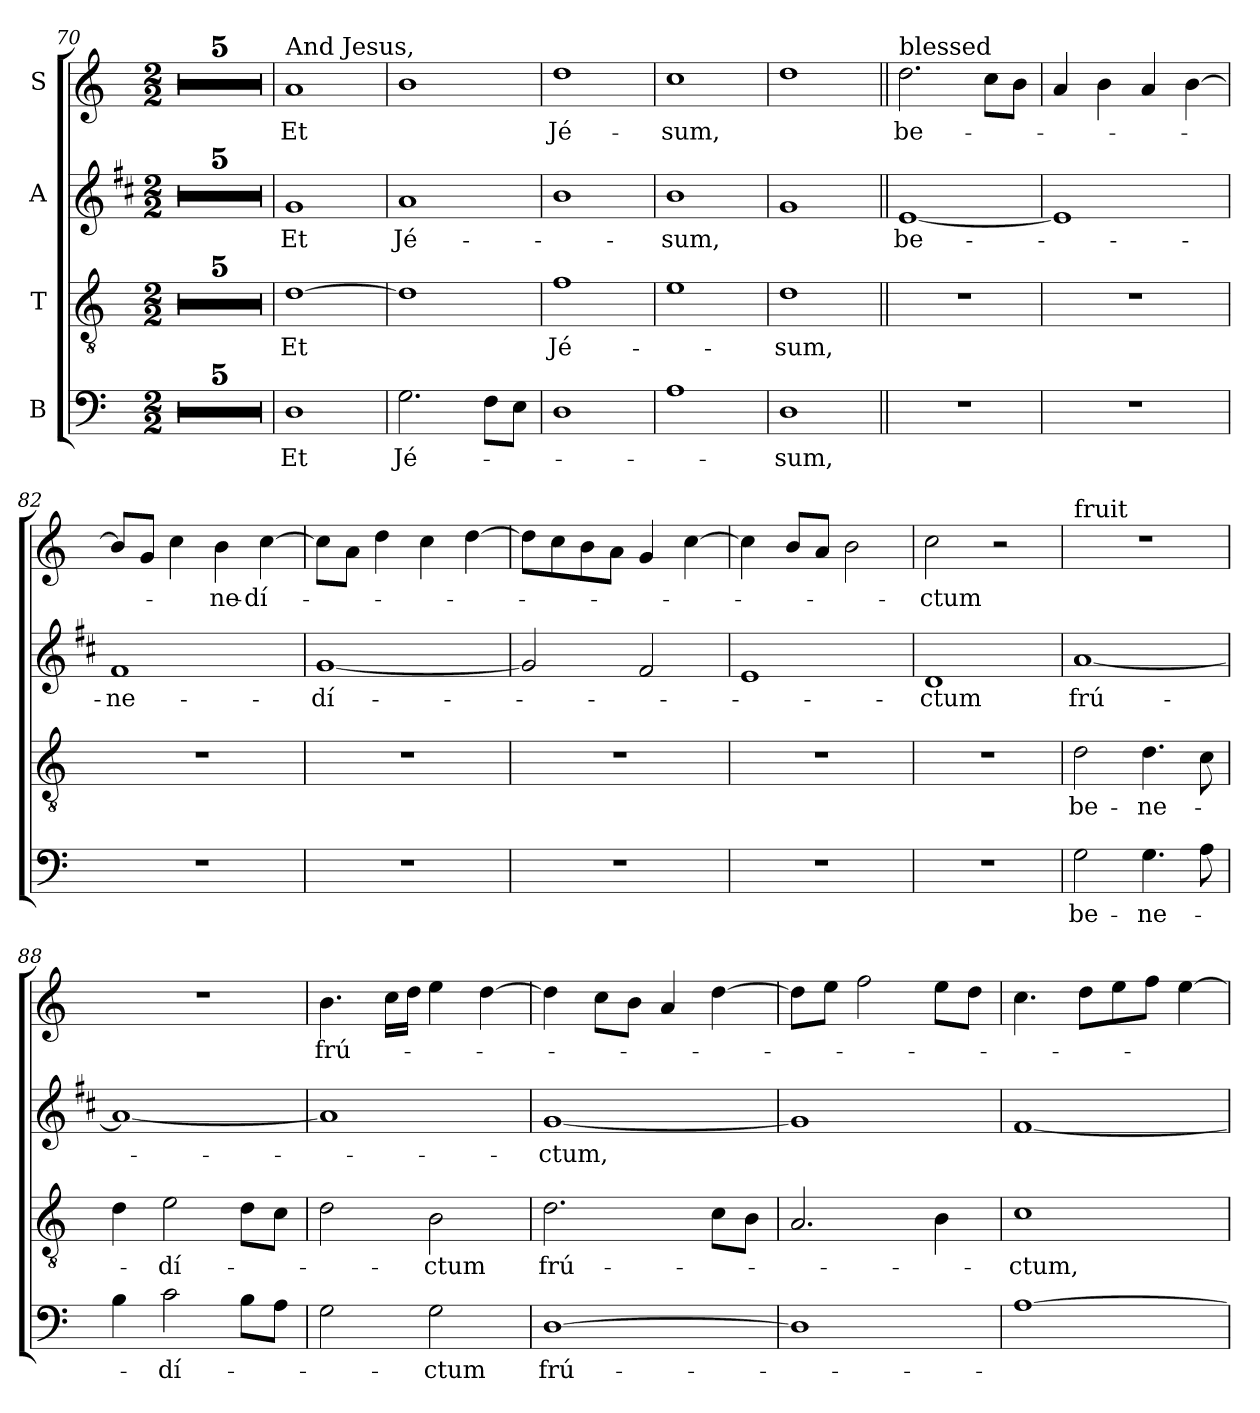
**kern	**text	**kern	**text	**kern	**text	**kern	**text
*part4	*part4	*part3	*part3	*part2	*part2	*part1	*part1
*staff4	*staff4	*staff3	*staff3	*staff2	*staff2	*staff1	*staff1
*I"B	*	*I"T	*	*I"A	*	*I"S	*
*clefF4	*	*clefGv2	*	*clefG2	*	*clefG2	*
*	*	*	*	*ITrd1c2	*	*	*
*k[]	*	*k[]	*	*k[]	*	*k[]	*
*C:	*	*C:	*	*C:	*	*C:	*
*M2/2	*	*M2/2	*	*M2/2	*	*M2/2	*
=70	=70	=70	=70	=70	=70	=70	=70
1r	.	1r	.	1r	.	1r	.
=71	=71	=71	=71	=71	=71	=71	=71
1r	.	1r	.	1r	.	1r	.
=72	=72	=72	=72	=72	=72	=72	=72
1r	.	1r	.	1r	.	1r	.
=73	=73	=73	=73	=73	=73	=73	=73
1r	.	1r	.	1r	.	1r	.
=74	=74	=74	=74	=74	=74	=74	=74
1r	.	1r	.	1r	.	1r	.
=75	=75	=75	=75	=75	=75	=75	=75
!	!	!	!	!	!	!LO:TX:a:t=And Jesus,	!
!	!LO:LY:b	!	!LO:LY:b	!	!LO:LY:b	!	!LO:LY:b
1D	Et	[1d	Et	1f	Et	1a	Et
=76	=76	=76	=76	=76	=76	=76	=76
!	!LO:LY:b	!	!	!	!LO:LY:b	!	!
2.G\	Jé-	1d]	.	1g	Jé-	1b	.
8F\L	.	.	.	.	.	.	.
8E\J	.	.	.	.	.	.	.
=77	=77	=77	=77	=77	=77	=77	=77
!	!	!	!LO:LY:b	!	!	!	!LO:LY:b
1D	.	1f	Jé-	1a	.	1dd	Jé-
!!LO:PB:g=z
=78	=78	=78	=78	=78	=78	=78	=78
!	!	!	!	!	!LO:LY:b	!	!LO:LY:b
1A	.	1e	.	1a	-sum,	1cc	-sum,
=79	=79	=79	=79	=79	=79	=79	=79
!	!LO:LY:b	!	!LO:LY:b	!	!	!	!
1D	-sum,	1d	-sum,	1f	.	1dd	.
=80||	=80||	=80||	=80||	=80||	=80||	=80||	=80||
!	!	!	!	!	!	!LO:TX:a:t=blessed	!
!	!	!	!	!	!LO:LY:b	!	!LO:LY:b
1r	.	1r	.	[1d	be-	2.dd\	be-
.	.	.	.	.	.	8cc\L	.
.	.	.	.	.	.	8b\J	.
=81	=81	=81	=81	=81	=81	=81	=81
1r	.	1r	.	1d]	.	4a/	.
.	.	.	.	.	.	4b\	.
.	.	.	.	.	.	4a/	.
.	.	.	.	.	.	[4b\	.
=82	=82	=82	=82	=82	=82	=82	=82
!	!	!	!	!	!LO:LY:b	!	!
1r	.	1r	.	1e	-ne-	8b/L]	.
.	.	.	.	.	.	8g/J	.
.	.	.	.	.	.	4cc\	.
!	!	!	!	!	!	!	!LO:LY:b
.	.	.	.	.	.	4b\	-ne-
!	!	!	!	!	!	!	!LO:LY:b
.	.	.	.	.	.	[4cc\	-dí-
=83	=83	=83	=83	=83	=83	=83	=83
!	!	!	!	!	!LO:LY:b	!	!
1r	.	1r	.	[1f	-dí-	8cc\L]	.
.	.	.	.	.	.	8a\J	.
.	.	.	.	.	.	4dd\	.
.	.	.	.	.	.	4cc\	.
.	.	.	.	.	.	[4dd\	.
=84	=84	=84	=84	=84	=84	=84	=84
1r	.	1r	.	2f/]	.	8dd\L]	.
.	.	.	.	.	.	8cc\	.
.	.	.	.	.	.	8b\	.
.	.	.	.	.	.	8a\J	.
.	.	.	.	2e/	.	4g/	.
.	.	.	.	.	.	[4cc\	.
!!LO:LB:g=z
=85	=85	=85	=85	=85	=85	=85	=85
1r	.	1r	.	1d	.	4cc\]	.
.	.	.	.	.	.	8b/L	.
.	.	.	.	.	.	8a/J	.
.	.	.	.	.	.	2b\	.
=86	=86	=86	=86	=86	=86	=86	=86
!	!	!	!	!	!LO:LY:b	!	!LO:LY:b
1r	.	1r	.	1c	-ctum	2cc\	-ctum
.	.	.	.	.	.	2r	.
=87	=87	=87	=87	=87	=87	=87	=87
!	!	!	!	!	!	!LO:TX:a:t=fruit	!
!	!LO:LY:b	!	!LO:LY:b	!	!LO:LY:b	!	!
2G\	be-	2d\	be-	[1g	frú-	1r	.
!	!LO:LY:b	!	!LO:LY:b	!	!	!	!
4.G\	-ne-	4.d\	-ne-	.	.	.	.
8A\	.	8c\	.	.	.	.	.
=88	=88	=88	=88	=88	=88	=88	=88
4B\	.	4d\	.	1g_	.	1r	.
!	!LO:LY:b	!	!LO:LY:b	!	!	!	!
2c\	-dí-	2e\	-dí-	.	.	.	.
8B\L	.	8d\L	.	.	.	.	.
8A\J	.	8c\J	.	.	.	.	.
=89	=89	=89	=89	=89	=89	=89	=89
!	!	!	!	!	!	!	!LO:LY:b
2G\	.	2d\	.	1g]	.	4.b\	frú-
.	.	.	.	.	.	16cc\LL	.
.	.	.	.	.	.	16dd\JJ	.
!	!LO:LY:b	!	!LO:LY:b	!	!	!	!
2G\	-ctum	2B\	-ctum	.	.	4ee\	.
.	.	.	.	.	.	[4dd\	.
=90	=90	=90	=90	=90	=90	=90	=90
!	!LO:LY:b	!	!LO:LY:b	!	!LO:LY:b	!	!
[1D	frú-	2.d\	frú-	[1f	-ctum,	4dd\]	.
.	.	.	.	.	.	8cc\L	.
.	.	.	.	.	.	8b\J	.
.	.	.	.	.	.	4a/	.
.	.	8c\L	.	.	.	[4dd\	.
.	.	8B\J	.	.	.	.	.
!!LO:PB:g=z
=91	=91	=91	=91	=91	=91	=91	=91
1D]	.	2.A/	.	1f]	.	8dd\L]	.
.	.	.	.	.	.	8ee\J	.
.	.	.	.	.	.	2ff\	.
.	.	4B\	.	.	.	8ee\L	.
.	.	.	.	.	.	8dd\J	.
=92	=92	=92	=92	=92	=92	=92	=92
!	!	!	!LO:LY:b	!	!	!	!
[1A	.	1c	-ctum,	[1e	.	4.cc\	.
.	.	.	.	.	.	8dd\L	.
.	.	.	.	.	.	8ee\	.
.	.	.	.	.	.	8ff\J	.
.	.	.	.	.	.	[4ee\	.
=	=	=	=	=	=	=	=
*-	*-	*-	*-	*-	*-	*-	*-
